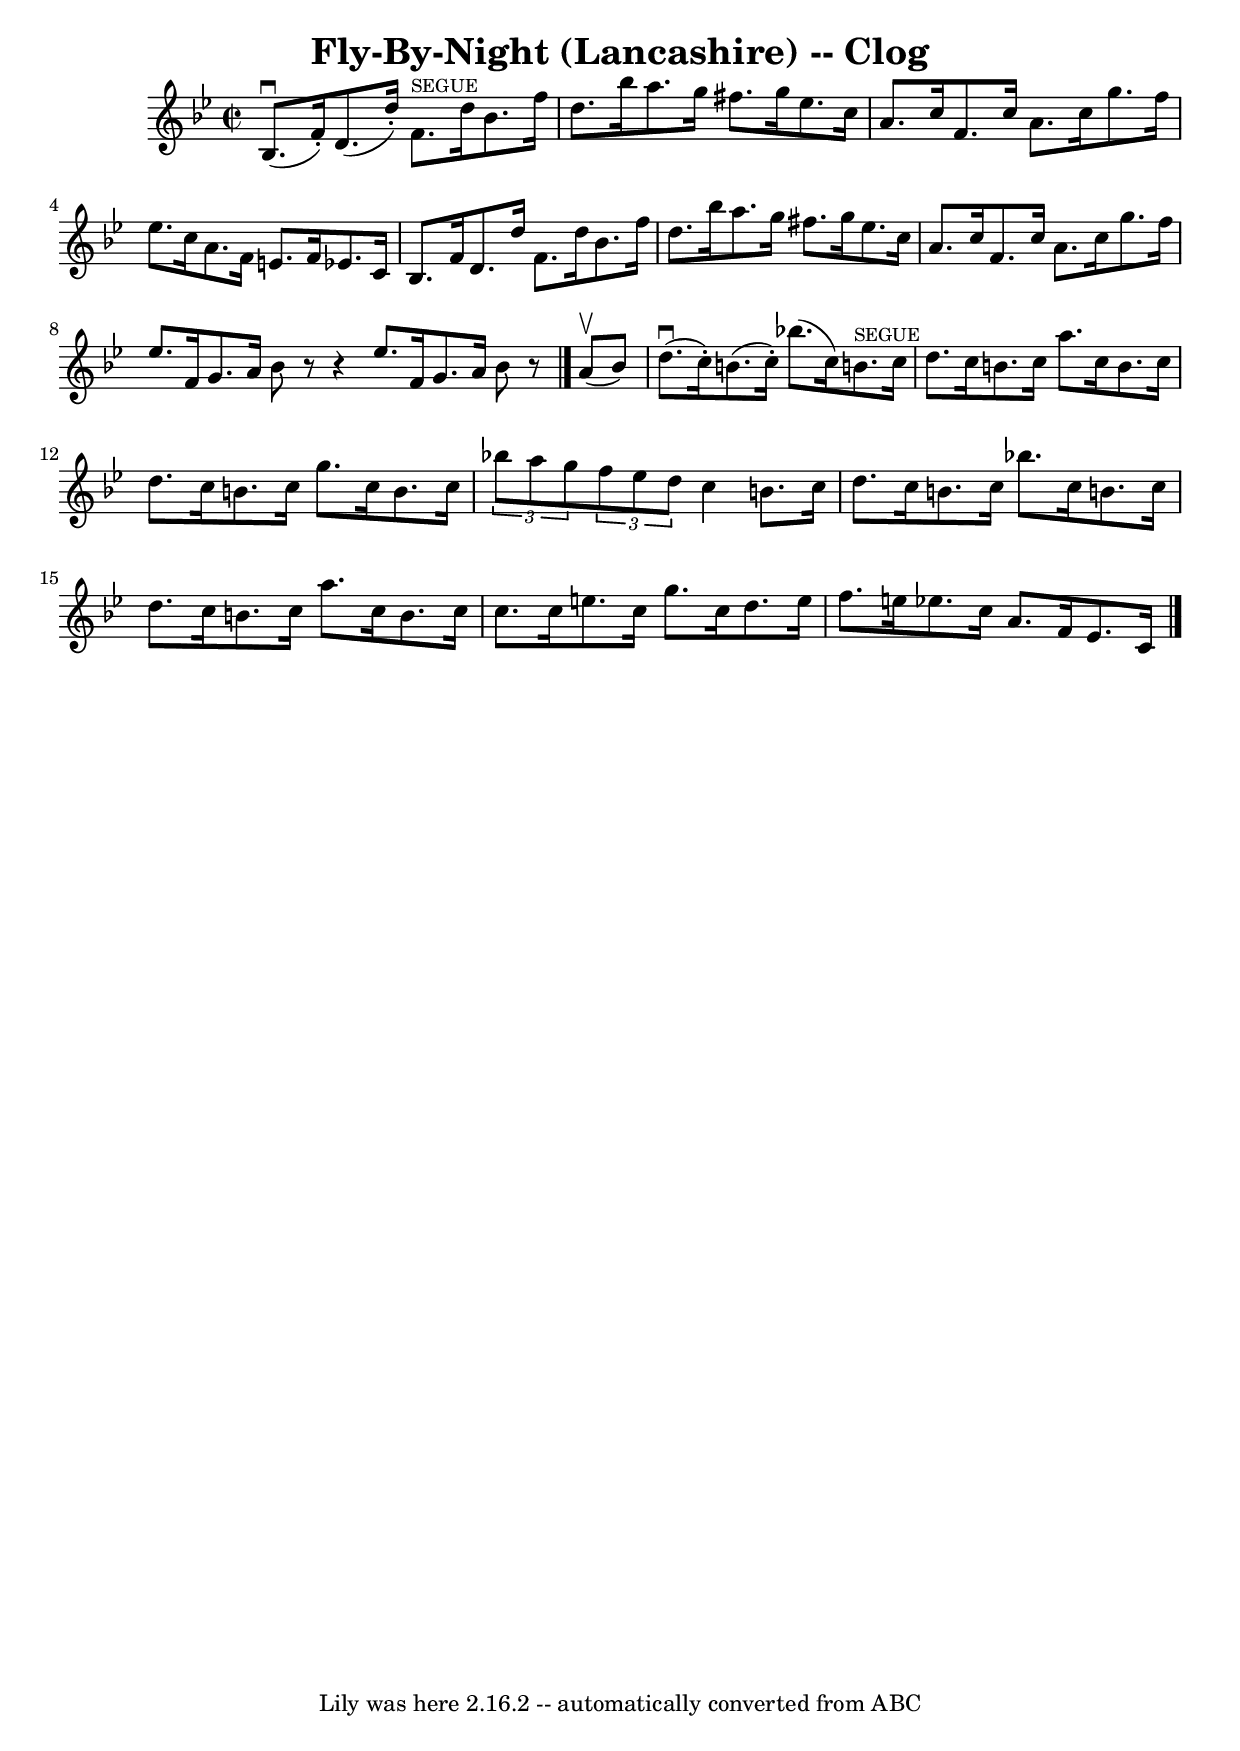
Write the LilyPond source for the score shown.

\version "2.16.2"
\include "Mammoth.ily"
\header {
  %% book = "Ryan's Mammoth Collection"
  crossRefNumber = "1"
  footnotes = "\\\\160 951"
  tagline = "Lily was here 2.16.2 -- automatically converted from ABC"
  title = "Fly-By-Night (Lancashire) -- Clog"

}
voicedefault =  {


  \override Staff.TimeSignature #'style = #'C
  \time 2/2 
  \key bes \major bes8.^\downbow(f'16 -.) d'8. (d''16 -. -) f'8.^\segue d''16 bes'8. f''16    |
  d''8. bes''16  
  a''8. g''16 fis''8. g''16 ees''8. c''16    |
  a'8.   
  c''16 f'8. c''16 a'8. c''16 g''8. f''16    |
  
  ees''8. c''16 a'8. f'16 e'8. f'16 ees'!8. c'16    |
  
  bes8. f'16 d'8. d''16 f'8. d''16 bes'8. f''16    
  |
  d''8. bes''16 a''8. g''16 fis''8. g''16 ees''8.    
  c''16    |
  a'8. c''16 f'8. c''16 a'8. c''16 g''8.  
  f''16    |
  ees''8. f'16 g'8. a'16 bes'8    r8   r4   
  \bar ":|" ees''8. f'16 g'8. a'16 bes'8    r8   \bar "|." a'8^\upbow(bes'8) |
  d''8.^\downbow(c''16 -.) b'8. (
  c''16 -.) bes''!8. (c''16) b'!8.^\segue c''16    |
  
  d''8. c''16 b'8. c''16 a''8. c''16 b'8. c''16    |
  
  d''8. c''16 b'8. c''16 g''8. c''16 b'8. c''16    
  |
  \times 2/3 { bes''!8 a''8 g''8  
	     }   \times 2/3 { f''8    
			      ees''8 d''8  
			    } c''4 b'8. c''16    |
  d''8. c''16    
  b'8. c''16 bes''!8. c''16 b'!8. c''16    |
  d''8.    
  c''16 b'8. c''16 a''8. c''16 b'8. c''16    |
  c''8.   
  c''16 e''8. c''16 g''8. c''16 d''8. e''16    |
  
  f''8. e''16 ees''!8. c''16 a'8. f'16 ees'8. c'16      
  \bar "|."   

}

\score{
  <<

    \context Staff="default"
    {
      \voicedefault 
      
    }

  >>
  \layout {
    
  }
  \midi {
  }

}
